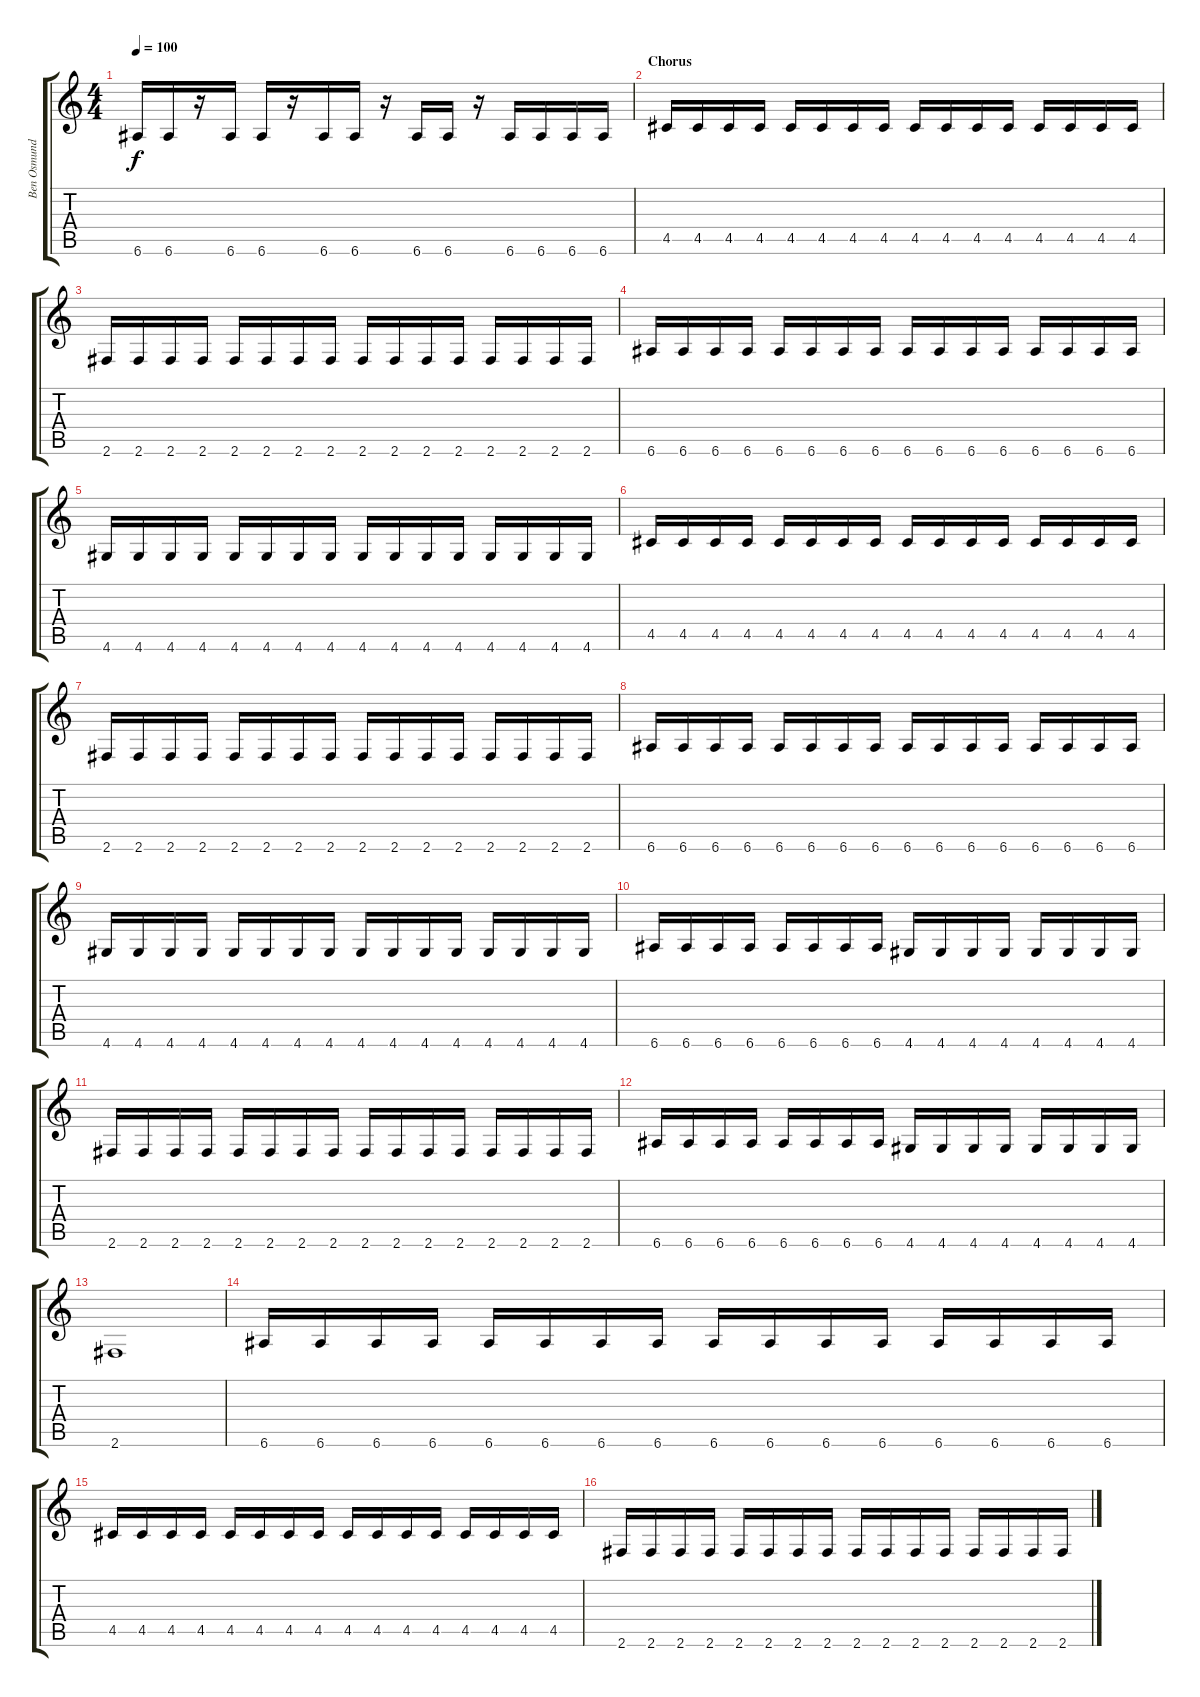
\track ("Ben Osmundson" "Ben Osmund") {instrument electricbasspick}
\staff {score tabs}
\tuning (E4 B3 G3 D3 A2 E2) {hide}
\ts (4 4)
\tempo 100
\clef g2
\ks c
6.6.16{dy f} 6.6.16 r.16 6.6.16 6.6.16 r.16 6.6.16 6.6.16 r.16 6.6.16 6.6.16 r.16 6.6.16 6.6.16 6.6.16 6.6.16 |
\section ("" "Chorus")
4.5.16 4.5.16 4.5.16 4.5.16 4.5.16 4.5.16 4.5.16 4.5.16 4.5.16 4.5.16 4.5.16 4.5.16 4.5.16 4.5.16 4.5.16 4.5.16 |
2.6.16 2.6.16 2.6.16 2.6.16 2.6.16 2.6.16 2.6.16 2.6.16 2.6.16 2.6.16 2.6.16 2.6.16 2.6.16 2.6.16 2.6.16 2.6.16 |
6.6.16 6.6.16 6.6.16 6.6.16 6.6.16 6.6.16 6.6.16 6.6.16 6.6.16 6.6.16 6.6.16 6.6.16 6.6.16 6.6.16 6.6.16 6.6.16 |
4.6.16 4.6.16 4.6.16 4.6.16 4.6.16 4.6.16 4.6.16 4.6.16 4.6.16 4.6.16 4.6.16 4.6.16 4.6.16 4.6.16 4.6.16 4.6.16 |
4.5.16 4.5.16 4.5.16 4.5.16 4.5.16 4.5.16 4.5.16 4.5.16 4.5.16 4.5.16 4.5.16 4.5.16 4.5.16 4.5.16 4.5.16 4.5.16 |
2.6.16 2.6.16 2.6.16 2.6.16 2.6.16 2.6.16 2.6.16 2.6.16 2.6.16 2.6.16 2.6.16 2.6.16 2.6.16 2.6.16 2.6.16 2.6.16 |
6.6.16 6.6.16 6.6.16 6.6.16 6.6.16 6.6.16 6.6.16 6.6.16 6.6.16 6.6.16 6.6.16 6.6.16 6.6.16 6.6.16 6.6.16 6.6.16 |
4.6.16 4.6.16 4.6.16 4.6.16 4.6.16 4.6.16 4.6.16 4.6.16 4.6.16 4.6.16 4.6.16 4.6.16 4.6.16 4.6.16 4.6.16 4.6.16 |
6.6.16 6.6.16 6.6.16 6.6.16 6.6.16 6.6.16 6.6.16 6.6.16 4.6.16 4.6.16 4.6.16 4.6.16 4.6.16 4.6.16 4.6.16 4.6.16 |
2.6.16 2.6.16 2.6.16 2.6.16 2.6.16 2.6.16 2.6.16 2.6.16 2.6.16 2.6.16 2.6.16 2.6.16 2.6.16 2.6.16 2.6.16 2.6.16 |
6.6.16 6.6.16 6.6.16 6.6.16 6.6.16 6.6.16 6.6.16 6.6.16 4.6.16 4.6.16 4.6.16 4.6.16 4.6.16 4.6.16 4.6.16 4.6.16 |
2.6.1 |
6.6.16 6.6.16 6.6.16 6.6.16 6.6.16 6.6.16 6.6.16 6.6.16 6.6.16 6.6.16 6.6.16 6.6.16 6.6.16 6.6.16 6.6.16 6.6.16 |
4.5.16 4.5.16 4.5.16 4.5.16 4.5.16 4.5.16 4.5.16 4.5.16 4.5.16 4.5.16 4.5.16 4.5.16 4.5.16 4.5.16 4.5.16 4.5.16 |
2.6.16 2.6.16 2.6.16 2.6.16 2.6.16 2.6.16 2.6.16 2.6.16 2.6.16 2.6.16 2.6.16 2.6.16 2.6.16 2.6.16 2.6.16 2.6.16
